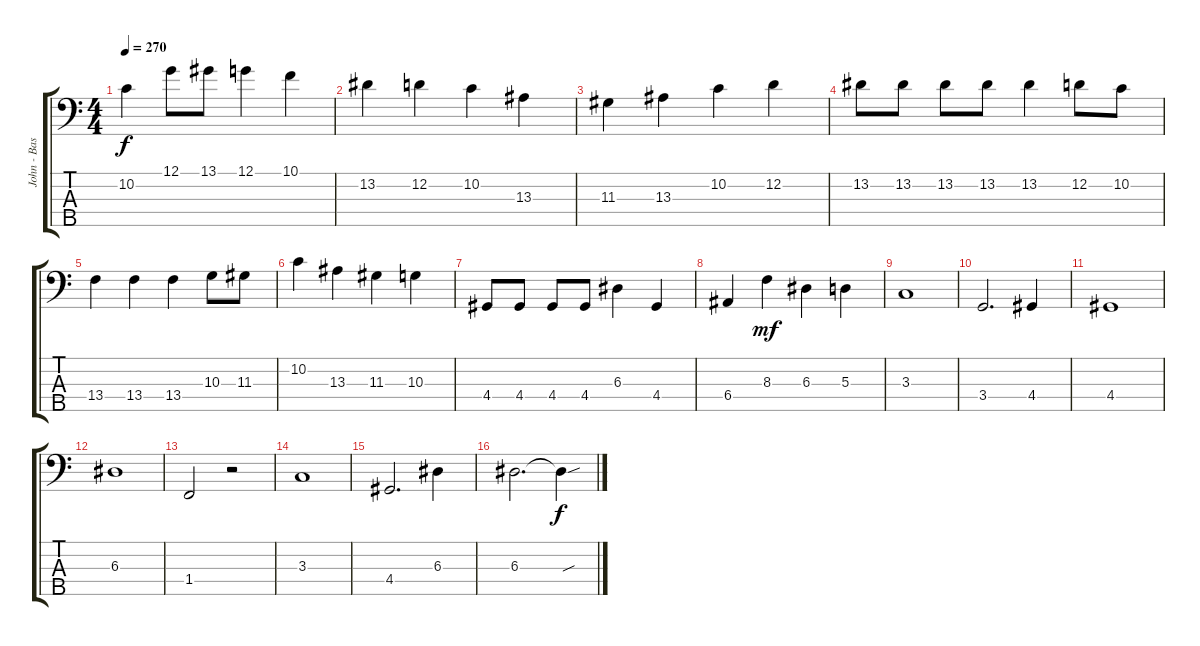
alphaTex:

\track ("John - Bass" "John - Bas") {instrument electricbassfinger}
\staff {score tabs}
\tuning (G2 D2 A1 E1 B0) {hide}
\ts (4 4)
\tempo 270
\clef f4
\ks c
10.2.4{dy f} 12.1.8 13.1.8 12.1.4 10.1.4 |
13.2.4 12.2.4 10.2.4 13.3.4 |
11.3.4 13.3.4 10.2.4 12.2.4 |
13.2.8 13.2.8 13.2.8 13.2.8 13.2.4 12.2.8 10.2.8 |
13.4.4 13.4.4 13.4.4 10.3.8 11.3.8 |
10.2.4 13.3.4 11.3.4 10.3.4 |
4.4.8 4.4.8 4.4.8 4.4.8 6.3.4 4.4.4 |
6.4.4 8.3.4{dy mf} 6.3.4 5.3.4 |
3.3.1 |
3.4.2{d} 4.4.4 |
4.4.1 |
6.3.1 |
1.4.2 r.2 |
3.3.1 |
4.4.2{d} 6.3.4 |
6.3.2{d} 6.3{sou t}.4{dy f}
